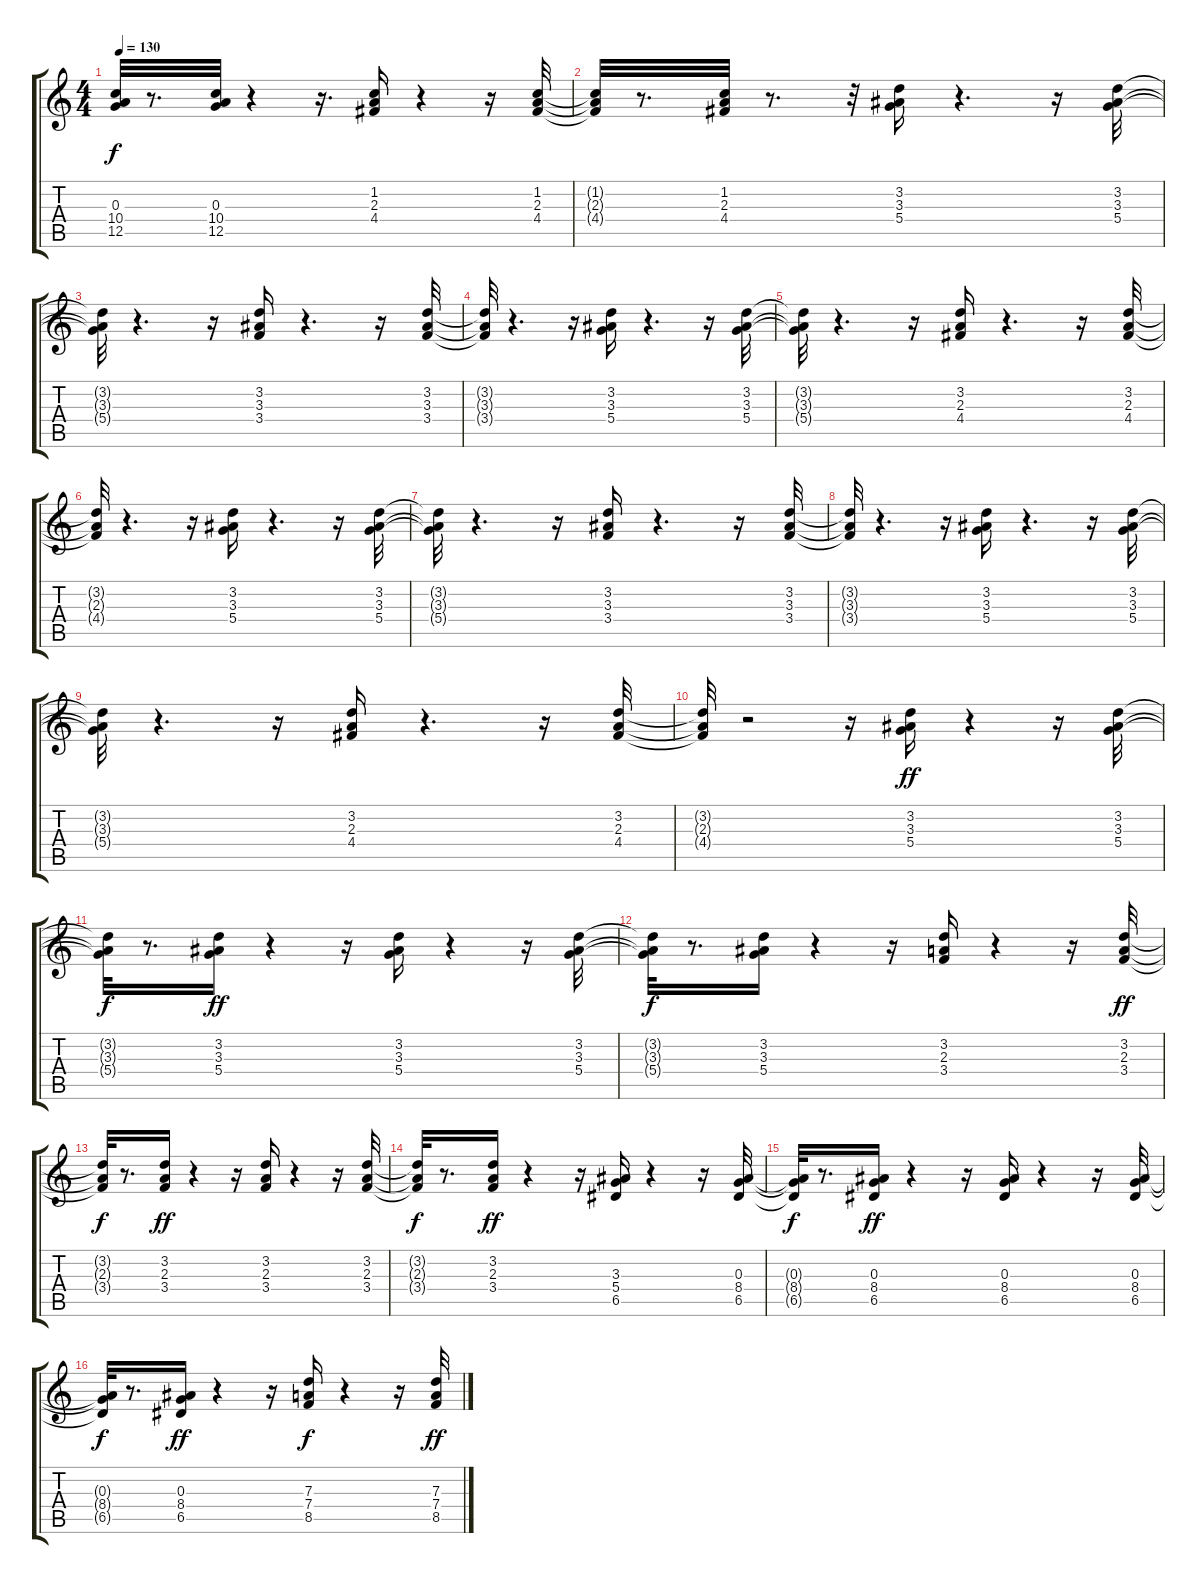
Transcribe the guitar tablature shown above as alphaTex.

\track "" {instrument acousticguitarsteel}
\staff {score tabs}
\tuning (E4 B3 G3 D3 A2 E2) {hide}
\ts (4 4)
\tempo 130
\clef g2
\ks c
(0.3{t} 10.4{t} 12.5{t}).32{dy f} r.8{d} (0.3 10.4 12.5).32 r.4 r.16{d} (1.2 2.3 4.4).16 r.4 r.16 (1.2 2.3 4.4).32 |
(1.2{t} 2.3{t} 4.4{t}).32 r.8{d} (1.2 2.3 4.4).32 r.8{d} r.32 (3.2 3.3 5.4).16 r.4{d} r.16 (3.2 3.3 5.4).32 |
(3.2{t} 3.3{t} 5.4{t}).32 r.4{d} r.16 (3.2 3.3 3.4).16 r.4{d} r.16 (3.2 3.3 3.4).32 |
(3.2{t} 3.3{t} 3.4{t}).32 r.4{d} r.16 (3.2 3.3 5.4).16 r.4{d} r.16 (3.2 3.3 5.4).32 |
(3.2{t} 3.3{t} 5.4{t}).32 r.4{d} r.16 (3.2 2.3 4.4).16 r.4{d} r.16 (3.2 2.3 4.4).32 |
(3.2{t} 2.3{t} 4.4{t}).32 r.4{d} r.16 (3.2 3.3 5.4).16 r.4{d} r.16 (3.2 3.3 5.4).32 |
(3.2{t} 3.3{t} 5.4{t}).32 r.4{d} r.16 (3.2 3.3 3.4).16 r.4{d} r.16 (3.2 3.3 3.4).32 |
(3.2{t} 3.3{t} 3.4{t}).32 r.4{d} r.16 (3.2 3.3 5.4).16 r.4{d} r.16 (3.2 3.3 5.4).32 |
(3.2{t} 3.3{t} 5.4{t}).32 r.4{d} r.16 (3.2 2.3 4.4).16 r.4{d} r.16 (3.2 2.3 4.4).32 |
(3.2{t} 2.3{t} 4.4{t}).32 r.2 r.16 (3.2 3.3 5.4).16{dy ff} r.4 r.16 (3.2 3.3 5.4).32 |
(3.2{t} 3.3{t} 5.4{t}).32{dy f} r.8{d} (3.2 3.3 5.4).16{dy ff} r.4 r.16 (3.2 3.3 5.4).16 r.4 r.16 (3.2 3.3 5.4).32 |
(3.2{t} 3.3{t} 5.4{t}).32{dy f} r.8{d} (3.2 3.3 5.4).16 r.4 r.16 (3.2 2.3 3.4).16 r.4 r.16 (3.2 2.3 3.4).32{dy ff} |
(3.2{t} 2.3{t} 3.4{t}).32{dy f} r.8{d} (3.2 2.3 3.4).16{dy ff} r.4 r.16 (3.2 2.3 3.4).16 r.4 r.16 (3.2 2.3 3.4).32 |
(3.2{t} 2.3{t} 3.4{t}).32{dy f} r.8{d} (3.2 2.3 3.4).16{dy ff} r.4 r.16 (3.3 5.4 6.5).16 r.4 r.16 (0.3 8.4 6.5).32 |
(0.3{t} 8.4{t} 6.5{t}).32{dy f} r.8{d} (0.3 8.4 6.5).16{dy ff} r.4 r.16 (0.3 8.4 6.5).16 r.4 r.16 (0.3 8.4 6.5).32 |
(0.3{t} 8.4{t} 6.5{t}).32{dy f} r.8{d} (0.3 8.4 6.5).16{dy ff} r.4 r.16 (7.3 7.4 8.5).16{dy f} r.4 r.16 (7.3 7.4 8.5).32{dy ff}
